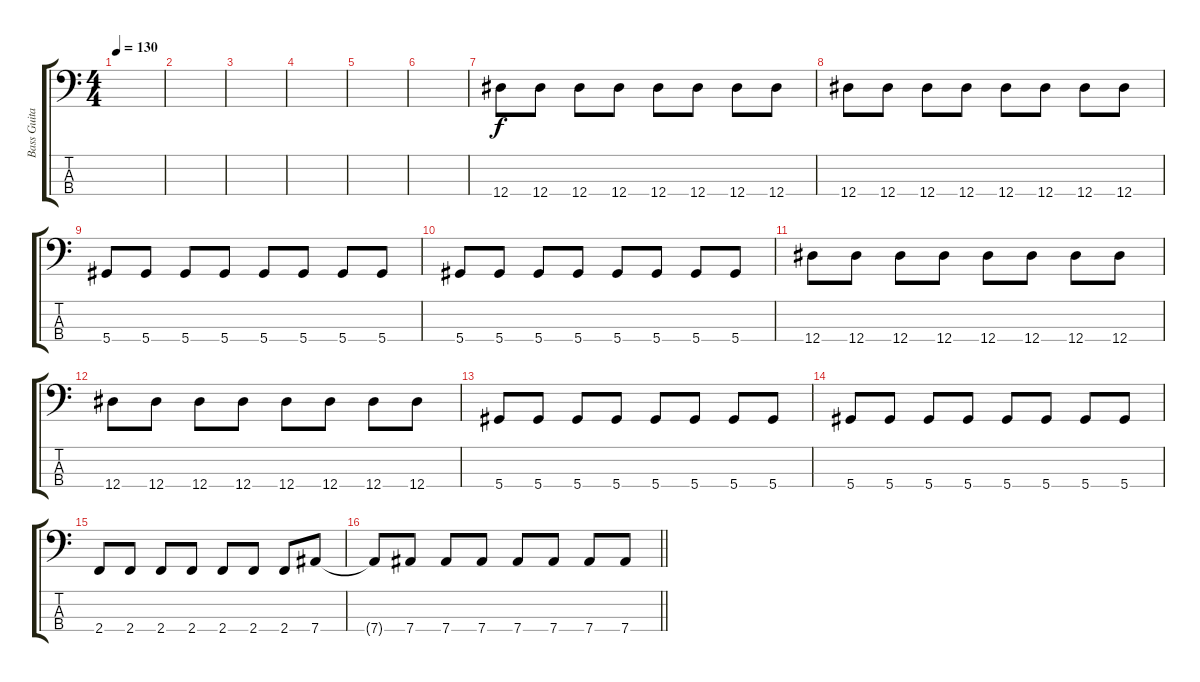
\track ("Bass Guitar" "Bass Guita") {instrument electricbasspick}
\staff {score tabs}
\tuning (Gb2 Db2 Ab1 Eb1) {hide}
\ts (4 4)
\tempo 130
\clef f4
\ks c
|
|
|
|
|
|
12.4.8 12.4.8 12.4.8 12.4.8 12.4.8 12.4.8 12.4.8 12.4.8 |
12.4.8 12.4.8 12.4.8 12.4.8 12.4.8 12.4.8 12.4.8 12.4.8 |
5.4.8 5.4.8 5.4.8 5.4.8 5.4.8 5.4.8 5.4.8 5.4.8 |
5.4.8 5.4.8 5.4.8 5.4.8 5.4.8 5.4.8 5.4.8 5.4.8 |
12.4.8 12.4.8 12.4.8 12.4.8 12.4.8 12.4.8 12.4.8 12.4.8 |
12.4.8 12.4.8 12.4.8 12.4.8 12.4.8 12.4.8 12.4.8 12.4.8 |
5.4.8 5.4.8 5.4.8 5.4.8 5.4.8 5.4.8 5.4.8 5.4.8 |
5.4.8 5.4.8 5.4.8 5.4.8 5.4.8 5.4.8 5.4.8 5.4.8 |
2.4.8 2.4.8 2.4.8 2.4.8 2.4.8 2.4.8 2.4.8 7.4.8 |
\barLineRight lightlight
7.4{t}.8 7.4.8 7.4.8 7.4.8 7.4.8 7.4.8 7.4.8 7.4.8
